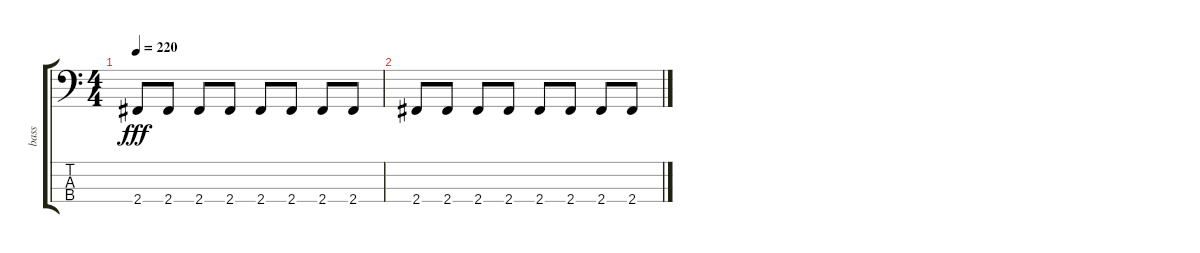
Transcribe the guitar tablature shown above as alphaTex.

\track ("bass" "bass") {instrument electricbassfinger}
\staff {score tabs}
\tuning (G2 D2 A1 E1) {hide}
\ts (4 4)
\tempo 220
\clef f4
\ks c
2.4.8{dy fff} 2.4.8 2.4.8 2.4.8 2.4.8 2.4.8 2.4.8 2.4.8 |
2.4.8 2.4.8 2.4.8 2.4.8 2.4.8 2.4.8 2.4.8 2.4.8
